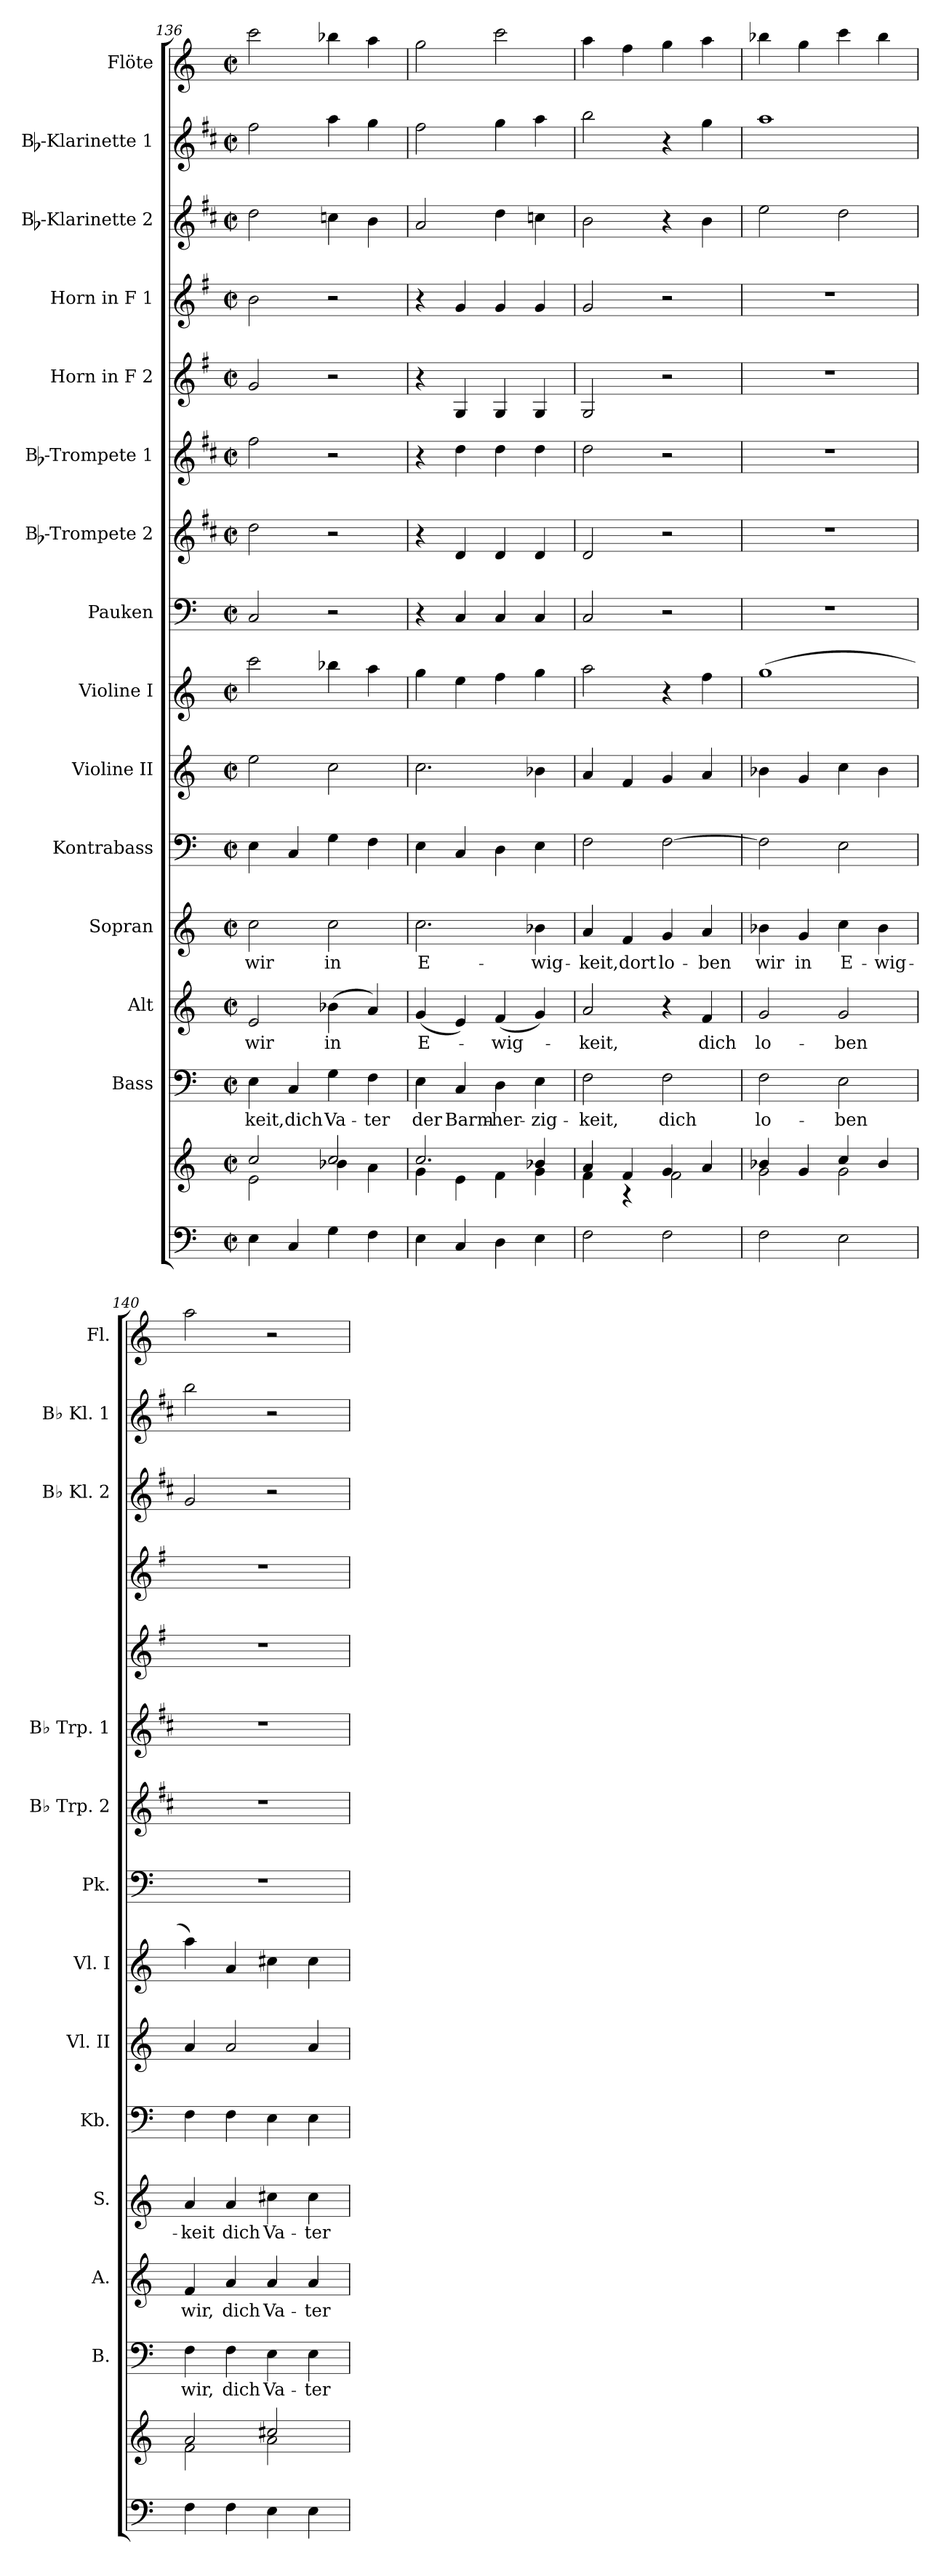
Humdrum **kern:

**kern	**kern	**kern	**text	**kern	**text	**kern	**text	**kern	**kern	**kern	**kern	**kern	**kern	**kern	**kern	**kern	**kern	**kern
*part15	*part15	*part14	*part14	*part13	*part13	*part12	*part12	*part11	*part10	*part9	*part8	*part7	*part6	*part5	*part4	*part3	*part2	*part1
*staff16	*staff15	*staff14	*staff14	*staff13	*staff13	*staff12	*staff12	*staff11	*staff10	*staff9	*staff8	*staff7	*staff6	*staff5	*staff4	*staff3	*staff2	*staff1
*	*	*I"Bass	*	*I"Alt	*	*I"Sopran	*	*I"Kontrabass	*I"Violine II	*I"Violine I	*I"Pauken	*I"Bb-Trompete 2	*I"Bb-Trompete 1	*I"Horn in F 2	*I"Horn in F 1	*I"Bb-Klarinette 2	*I"Bb-Klarinette 1	*I"Flöte
*	*	*I'B.	*	*I'A.	*	*I'S.	*	*I'Kb.	*I'Vl. II	*I'Vl. I	*I'Pk.	*I'Bb Trp. 2	*I'Bb Trp. 1	*	*	*I'Bb Kl. 2	*I'Bb Kl. 1	*I'Fl.
*clefF4	*clefG2	*clefF4	*	*clefG2	*	*clefG2	*	*clefF4	*clefG2	*clefG2	*clefF4	*clefG2	*clefG2	*clefG2	*clefG2	*clefG2	*clefG2	*clefG2
*	*	*	*	*	*	*	*	*ITrd7c12	*	*	*	*ITrd1c2	*ITrd1c2	*ITrd4c7	*ITrd4c7	*ITrd1c2	*ITrd1c2	*
*k[]	*k[]	*k[]	*	*k[]	*	*k[]	*	*k[]	*k[]	*k[]	*k[]	*k[]	*k[]	*k[]	*k[]	*k[]	*k[]	*k[]
*C:	*C:	*C:	*	*C:	*	*C:	*	*C:	*C:	*C:	*C:	*C:	*C:	*C:	*C:	*C:	*C:	*C:
*M2/2	*M2/2	*M2/2	*	*M2/2	*	*M2/2	*	*M2/2	*M2/2	*M2/2	*M2/2	*M2/2	*M2/2	*M2/2	*M2/2	*M2/2	*M2/2	*M2/2
*met(c|)	*met(c|)	*met(c|)	*	*met(c|)	*	*met(c|)	*	*met(c|)	*met(c|)	*met(c|)	*met(c|)	*met(c|)	*met(c|)	*met(c|)	*met(c|)	*met(c|)	*met(c|)	*met(c|)
=136	=136	=136	=136	=136	=136	=136	=136	=136	=136	=136	=136	=136	=136	=136	=136	=136	=136	=136
*	*^	*	*	*	*	*	*	*	*	*	*	*	*	*	*	*	*	*
!	!	!	!	!LO:LY:b	!	!LO:LY:b	!	!LO:LY:b	!	!	!	!	!	!	!	!	!	!	!
4E\	2cc/	2e\	4E\	-keit,	2e/	wir	2cc\	wir	4EE\	2ee\	2ccc\	2C/	2cc\	2ee\	2c/	2e\	2cc\	2ee\	2ccc\
!	!	!	!	!LO:LY:b	!	!	!	!	!	!	!	!	!	!	!	!	!	!	!
4C/	.	.	4C/	dich	.	.	.	.	4CC/	.	.	.	.	.	.	.	.	.	.
!	!	!	!	!LO:LY:b	!	!LO:LY:b	!	!LO:LY:b	!	!	!	!	!	!	!	!	!	!	!
4G\	2cc/	4b-X\	4G\	Va-	(>4b-X\	in	2cc\	in	4GG\	2cc\	4bb-X\	2r	2r	2r	2r	2r	4b-X\	4gg\	4bb-X\
!	!	!	!	!LO:LY:b	!	!	!	!	!	!	!	!	!	!	!	!	!	!	!
4F\	.	4a\	4F\	-ter	4a/)	.	.	.	4FF\	.	4aa\	.	.	.	.	.	4a\	4ff\	4aa\
!!LO:PB:g=z
=137	=137	=137	=137	=137	=137	=137	=137	=137	=137	=137	=137	=137	=137	=137	=137	=137	=137	=137	=137
!	!	!	!	!LO:LY:b	!	!LO:LY:b	!	!LO:LY:b	!	!	!	!	!	!	!	!	!	!	!
4E\	2.cc/	4g\	4E\	der	(<4g/	E-	2.cc\	E-	4EE\	2.cc\	4gg\	4r	4r	4r	4r	4r	2g/	2ee\	2gg\
!	!	!	!	!LO:LY:b	!	!	!	!	!	!	!	!	!	!	!	!	!	!	!
4C/	.	4e\	4C/	Barm-	4e/)	.	.	.	4CC/	.	4ee\	4C/	4c/	4cc\	4C/	4c/	.	.	.
!	!	!	!	!LO:LY:b	!	!LO:LY:b	!	!	!	!	!	!	!	!	!	!	!	!	!
4D\	.	4f\	4D\	-her-	(<4f/	-wig-	.	.	4DD\	.	4ff\	4C/	4c/	4cc\	4C/	4c/	4cc\	4ff\	2ccc\
!	!	!	!	!LO:LY:b	!	!	!	!LO:LY:b	!	!	!	!	!	!	!	!	!	!	!
4E\	4b-X/	4g\	4E\	-zig-	4g/)	.	4b-X\	-wig-	4EE\	4b-X\	4gg\	4C/	4c/	4cc\	4C/	4c/	4b-X\	4gg\	.
=138	=138	=138	=138	=138	=138	=138	=138	=138	=138	=138	=138	=138	=138	=138	=138	=138	=138	=138	=138
!	!	!	!	!LO:LY:b	!	!LO:LY:b	!	!LO:LY:b	!	!	!	!	!	!	!	!	!	!	!
2F\	4a/	4f\	2F\	-keit,	2a/	-keit,	4a/	-keit,	2FF\	4a/	2aa\	2C/	2c/	2cc\	2C/	2c/	2a\	2aa\	4aa\
!	!	!	!	!	!	!	!	!LO:LY:b	!	!	!	!	!	!	!	!	!	!	!
.	4f/	4rA	.	.	.	.	4f/	dort	.	4f/	.	.	.	.	.	.	.	.	4ff\
!	!	!	!	!LO:LY:b	!	!	!	!LO:LY:b	!	!	!	!	!	!	!	!	!	!	!
2F\	4g/	2f\	2F\	dich	4r	.	4g/	lo-	[2FF\	4g/	4r	2r	2r	2r	2r	2r	4r	4r	4gg\
!	!	!	!	!	!	!LO:LY:b	!	!LO:LY:b	!	!	!	!	!	!	!	!	!	!	!
.	4a/	.	.	.	4f/	dich	4a/	-ben	.	4a/	4ff\	.	.	.	.	.	4a\	4ff\	4aa\
=139	=139	=139	=139	=139	=139	=139	=139	=139	=139	=139	=139	=139	=139	=139	=139	=139	=139	=139	=139
!	!	!	!	!LO:LY:b	!	!LO:LY:b	!	!LO:LY:b	!	!	!	!	!	!	!	!	!	!	!
2F\	4b-X/	2g\	2F\	lo-	2g/	lo-	4b-X\	wir	2FF\]	4b-X\	(>1gg	1r	1r	1r	1r	1r	2dd\	1gg	4bb-X\
!	!	!	!	!	!	!	!	!LO:LY:b	!	!	!	!	!	!	!	!	!	!	!
.	4g/	.	.	.	.	.	4g/	in	.	4g/	.	.	.	.	.	.	.	.	4gg\
!	!	!	!	!LO:LY:b	!	!LO:LY:b	!	!LO:LY:b	!	!	!	!	!	!	!	!	!	!	!
2E\	4cc/	2g\	2E\	-ben	2g/	-ben	4cc\	E-	2EE\	4cc\	.	.	.	.	.	.	2cc\	.	4ccc\
!	!	!	!	!	!	!	!	!LO:LY:b	!	!	!	!	!	!	!	!	!	!	!
.	4b-/	.	.	.	.	.	4b-\	-wig-	.	4b-\	.	.	.	.	.	.	.	.	4bb-\
=140	=140	=140	=140	=140	=140	=140	=140	=140	=140	=140	=140	=140	=140	=140	=140	=140	=140	=140	=140
!	!	!	!	!LO:LY:b	!	!LO:LY:b	!	!LO:LY:b	!	!	!	!	!	!	!	!	!	!	!
4F\	2a/	2f\	4F\	wir,	4f/	wir,	4a/	-keit	4FF\	4a/	4aa\)	1r	1r	1r	1r	1r	2f/	2aa\	2aa\
!	!	!	!	!LO:LY:b	!	!LO:LY:b	!	!LO:LY:b	!	!	!	!	!	!	!	!	!	!	!
4F\	.	.	4F\	dich	4a/	dich	4a/	dich	4FF\	2a/	4a/	.	.	.	.	.	.	.	.
!	!	!	!	!LO:LY:b	!	!LO:LY:b	!	!LO:LY:b	!	!	!	!	!	!	!	!	!	!	!
4E\	2cc#X/	2a\	4E\	Va-	4a/	Va-	4cc#X\	Va-	4EE\	.	4cc#X\	.	.	.	.	.	2r	2r	2r
!	!	!	!	!LO:LY:b	!	!LO:LY:b	!	!LO:LY:b	!	!	!	!	!	!	!	!	!	!	!
4E\	.	.	4E\	-ter	4a/	-ter	4cc#\	-ter	4EE\	4a/	4cc#\	.	.	.	.	.	.	.	.
*	*v	*v	*	*	*	*	*	*	*	*	*	*	*	*	*	*	*	*	*
=	=	=	=	=	=	=	=	=	=	=	=	=	=	=	=	=	=	=
*-	*-	*-	*-	*-	*-	*-	*-	*-	*-	*-	*-	*-	*-	*-	*-	*-	*-	*-
